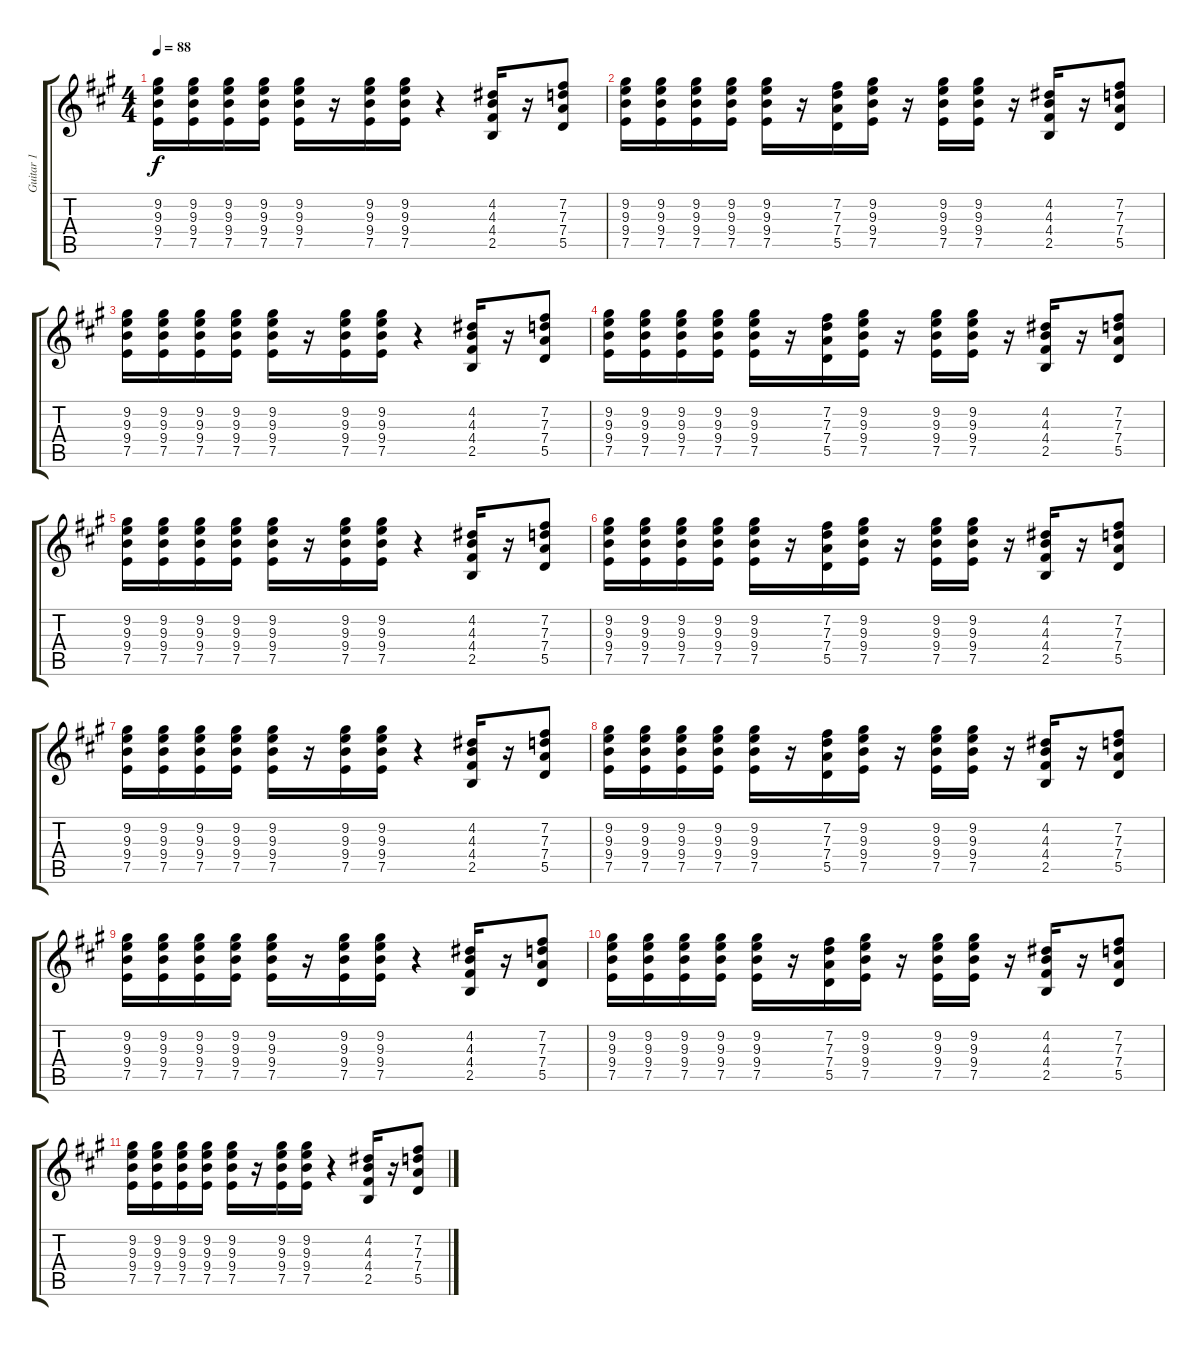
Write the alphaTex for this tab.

\track ("Guitar 1" "Guitar 1") {instrument distortionguitar}
\staff {score tabs}
\tuning (E4 B3 G3 D3 A2 E2) {hide}
\ts (4 4)
\tempo 88
\clef g2
\ks a
(9.2 9.3 9.4 7.5).16{dy f} (9.2 9.3 9.4 7.5).16 (9.2 9.3 9.4 7.5).16 (9.2 9.3 9.4 7.5).16 (9.2 9.3 9.4 7.5).16 r.16 (9.2 9.3 9.4 7.5).16 (9.2 9.3 9.4 7.5).16 r.4 (4.2 4.3 4.4 2.5).16 r.16 (7.2 7.3 7.4 5.5).8 |
(9.2 9.3 9.4 7.5).16 (9.2 9.3 9.4 7.5).16 (9.2 9.3 9.4 7.5).16 (9.2 9.3 9.4 7.5).16 (9.2 9.3 9.4 7.5).16 r.16 (7.2 7.3 7.4 5.5).16 (9.2 9.3 9.4 7.5).16 r.16 (9.2 9.3 9.4 7.5).16 (9.2 9.3 9.4 7.5).16 r.16 (4.2 4.3 4.4 2.5).16 r.16 (7.2 7.3 7.4 5.5).8 |
(9.2 9.3 9.4 7.5).16 (9.2 9.3 9.4 7.5).16 (9.2 9.3 9.4 7.5).16 (9.2 9.3 9.4 7.5).16 (9.2 9.3 9.4 7.5).16 r.16 (9.2 9.3 9.4 7.5).16 (9.2 9.3 9.4 7.5).16 r.4 (4.2 4.3 4.4 2.5).16 r.16 (7.2 7.3 7.4 5.5).8 |
(9.2 9.3 9.4 7.5).16 (9.2 9.3 9.4 7.5).16 (9.2 9.3 9.4 7.5).16 (9.2 9.3 9.4 7.5).16 (9.2 9.3 9.4 7.5).16 r.16 (7.2 7.3 7.4 5.5).16 (9.2 9.3 9.4 7.5).16 r.16 (9.2 9.3 9.4 7.5).16 (9.2 9.3 9.4 7.5).16 r.16 (4.2 4.3 4.4 2.5).16 r.16 (7.2 7.3 7.4 5.5).8 |
(9.2 9.3 9.4 7.5).16 (9.2 9.3 9.4 7.5).16 (9.2 9.3 9.4 7.5).16 (9.2 9.3 9.4 7.5).16 (9.2 9.3 9.4 7.5).16 r.16 (9.2 9.3 9.4 7.5).16 (9.2 9.3 9.4 7.5).16 r.4 (4.2 4.3 4.4 2.5).16 r.16 (7.2 7.3 7.4 5.5).8 |
(9.2 9.3 9.4 7.5).16 (9.2 9.3 9.4 7.5).16 (9.2 9.3 9.4 7.5).16 (9.2 9.3 9.4 7.5).16 (9.2 9.3 9.4 7.5).16 r.16 (7.2 7.3 7.4 5.5).16 (9.2 9.3 9.4 7.5).16 r.16 (9.2 9.3 9.4 7.5).16 (9.2 9.3 9.4 7.5).16 r.16 (4.2 4.3 4.4 2.5).16 r.16 (7.2 7.3 7.4 5.5).8 |
(9.2 9.3 9.4 7.5).16 (9.2 9.3 9.4 7.5).16 (9.2 9.3 9.4 7.5).16 (9.2 9.3 9.4 7.5).16 (9.2 9.3 9.4 7.5).16 r.16 (9.2 9.3 9.4 7.5).16 (9.2 9.3 9.4 7.5).16 r.4 (4.2 4.3 4.4 2.5).16 r.16 (7.2 7.3 7.4 5.5).8 |
(9.2 9.3 9.4 7.5).16 (9.2 9.3 9.4 7.5).16 (9.2 9.3 9.4 7.5).16 (9.2 9.3 9.4 7.5).16 (9.2 9.3 9.4 7.5).16 r.16 (7.2 7.3 7.4 5.5).16 (9.2 9.3 9.4 7.5).16 r.16 (9.2 9.3 9.4 7.5).16 (9.2 9.3 9.4 7.5).16 r.16 (4.2 4.3 4.4 2.5).16 r.16 (7.2 7.3 7.4 5.5).8 |
(9.2 9.3 9.4 7.5).16 (9.2 9.3 9.4 7.5).16 (9.2 9.3 9.4 7.5).16 (9.2 9.3 9.4 7.5).16 (9.2 9.3 9.4 7.5).16 r.16 (9.2 9.3 9.4 7.5).16 (9.2 9.3 9.4 7.5).16 r.4 (4.2 4.3 4.4 2.5).16 r.16 (7.2 7.3 7.4 5.5).8 |
(9.2 9.3 9.4 7.5).16 (9.2 9.3 9.4 7.5).16 (9.2 9.3 9.4 7.5).16 (9.2 9.3 9.4 7.5).16 (9.2 9.3 9.4 7.5).16 r.16 (7.2 7.3 7.4 5.5).16 (9.2 9.3 9.4 7.5).16 r.16 (9.2 9.3 9.4 7.5).16 (9.2 9.3 9.4 7.5).16 r.16 (4.2 4.3 4.4 2.5).16 r.16 (7.2 7.3 7.4 5.5).8 |
(9.2 9.3 9.4 7.5).16 (9.2 9.3 9.4 7.5).16 (9.2 9.3 9.4 7.5).16 (9.2 9.3 9.4 7.5).16 (9.2 9.3 9.4 7.5).16 r.16 (9.2 9.3 9.4 7.5).16 (9.2 9.3 9.4 7.5).16 r.4 (4.2 4.3 4.4 2.5).16 r.16 (7.2 7.3 7.4 5.5).8
